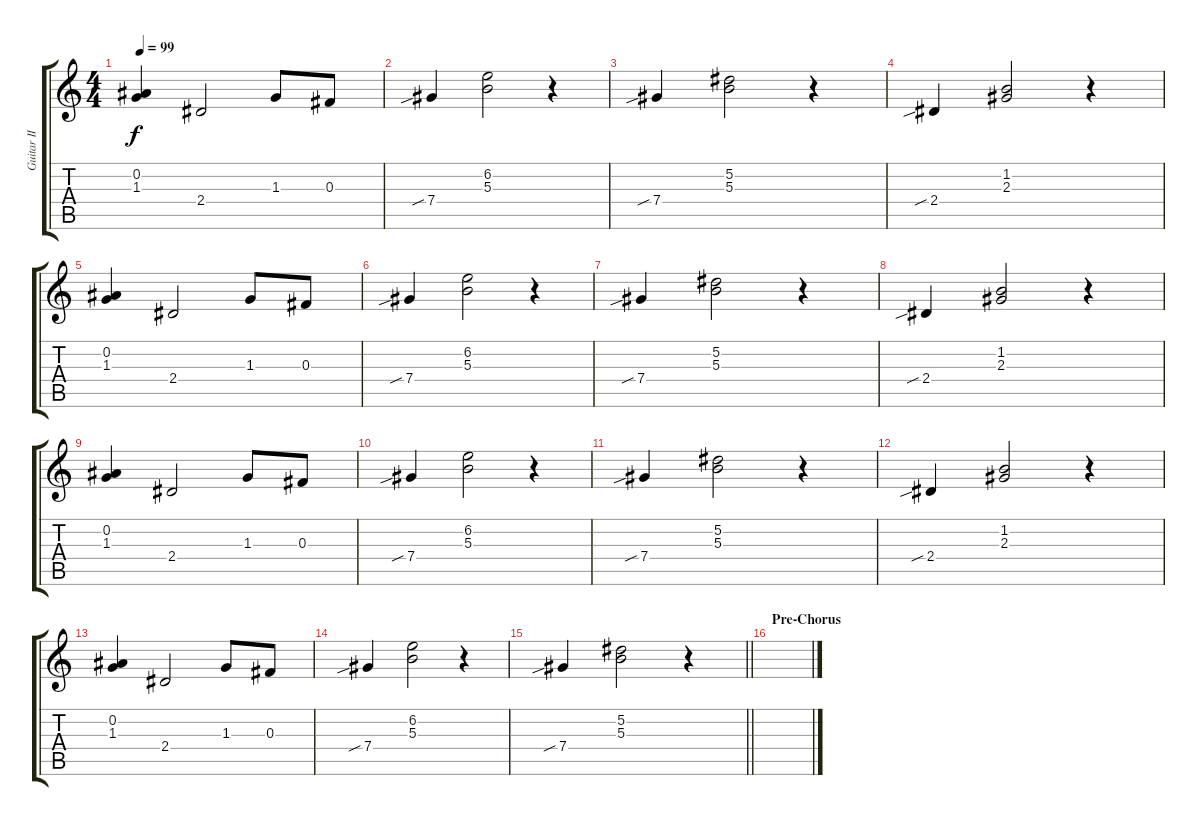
\track ("Guitar II" "Guitar II") {instrument electricguitarclean}
\staff {score tabs}
\tuning (Eb4 Bb3 Gb3 Db3 Ab2 Db2) {hide}
\ts (4 4)
\tempo 99
\clef g2
\ks c
(0.2 1.3).4{dy f} 2.4.2 1.3.8 0.3.8 |
7.4{sib}.4 (6.2 5.3).2 r.4 |
7.4{sib}.4 (5.2 5.3).2 r.4 |
2.4{sib}.4 (1.2 2.3).2 r.4 |
(0.2 1.3).4 2.4.2 1.3.8 0.3.8 |
7.4{sib}.4 (6.2 5.3).2 r.4 |
7.4{sib}.4 (5.2 5.3).2 r.4 |
2.4{sib}.4 (1.2 2.3).2 r.4 |
(0.2 1.3).4 2.4.2 1.3.8 0.3.8 |
7.4{sib}.4 (6.2 5.3).2 r.4 |
7.4{sib}.4 (5.2 5.3).2 r.4 |
2.4{sib}.4 (1.2 2.3).2 r.4 |
(0.2 1.3).4 2.4.2 1.3.8 0.3.8 |
7.4{sib}.4 (6.2 5.3).2 r.4 |
\barLineRight lightlight
7.4{sib}.4 (5.2 5.3).2 r.4 |
\section ("" "Pre-Chorus")
